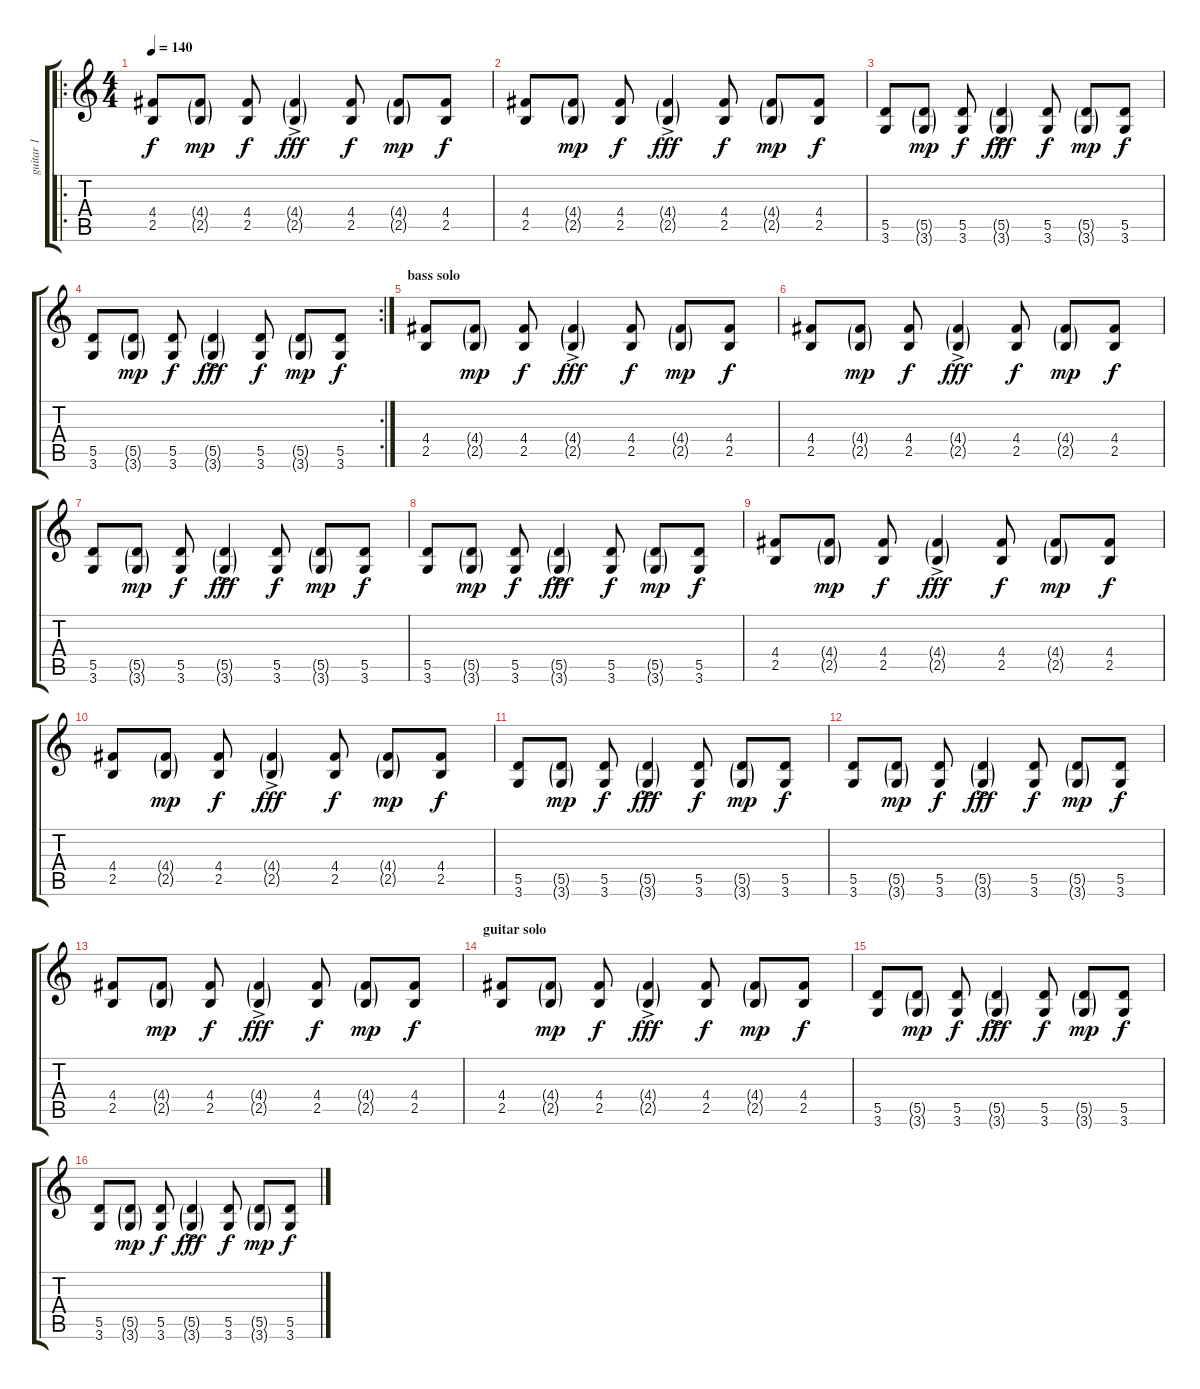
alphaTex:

\track ("guitar 1" "guitar 1") {instrument electricguitarmuted}
\staff {score tabs}
\tuning (E4 B3 G3 D3 A2 E2) {hide}
\ro
\ts (4 4)
\tempo 140
\clef g2
\ks c
(4.4 2.5).8{dy f} (4.4{g} 2.5{g}).8{dy mp} (4.4 2.5).8{dy f} (4.4{g} 2.5{g ac}).4{dy fff} (4.4 2.5).8{dy f} (4.4{g} 2.5{g}).8{dy mp} (4.4 2.5).8{dy f} |
(4.4 2.5).8 (4.4{g} 2.5{g}).8{dy mp} (4.4 2.5).8{dy f} (4.4{g} 2.5{g ac}).4{dy fff} (4.4 2.5).8{dy f} (4.4{g} 2.5{g}).8{dy mp} (4.4 2.5).8{dy f} |
(5.5 3.6).8 (5.5{g} 3.6{g}).8{dy mp} (5.5 3.6).8{dy f} (5.5{g} 3.6{g ac}).4{dy fff} (5.5 3.6).8{dy f} (5.5{g} 3.6{g}).8{dy mp} (5.5 3.6).8{dy f} |
\rc 2
(5.5 3.6).8 (5.5{g} 3.6{g}).8{dy mp} (5.5 3.6).8{dy f} (5.5{g} 3.6{g ac}).4{dy fff} (5.5 3.6).8{dy f} (5.5{g} 3.6{g}).8{dy mp} (5.5 3.6).8{dy f} |
\section ("" "bass solo")
(4.4 2.5).8 (4.4{g} 2.5{g}).8{dy mp} (4.4 2.5).8{dy f} (4.4{g} 2.5{g ac}).4{dy fff} (4.4 2.5).8{dy f} (4.4{g} 2.5{g}).8{dy mp} (4.4 2.5).8{dy f} |
(4.4 2.5).8 (4.4{g} 2.5{g}).8{dy mp} (4.4 2.5).8{dy f} (4.4{g} 2.5{g ac}).4{dy fff} (4.4 2.5).8{dy f} (4.4{g} 2.5{g}).8{dy mp} (4.4 2.5).8{dy f} |
(5.5 3.6).8 (5.5{g} 3.6{g}).8{dy mp} (5.5 3.6).8{dy f} (5.5{g} 3.6{g ac}).4{dy fff} (5.5 3.6).8{dy f} (5.5{g} 3.6{g}).8{dy mp} (5.5 3.6).8{dy f} |
(5.5 3.6).8 (5.5{g} 3.6{g}).8{dy mp} (5.5 3.6).8{dy f} (5.5{g} 3.6{g ac}).4{dy fff} (5.5 3.6).8{dy f} (5.5{g} 3.6{g}).8{dy mp} (5.5 3.6).8{dy f} |
(4.4 2.5).8 (4.4{g} 2.5{g}).8{dy mp} (4.4 2.5).8{dy f} (4.4{g} 2.5{g ac}).4{dy fff} (4.4 2.5).8{dy f} (4.4{g} 2.5{g}).8{dy mp} (4.4 2.5).8{dy f} |
(4.4 2.5).8 (4.4{g} 2.5{g}).8{dy mp} (4.4 2.5).8{dy f} (4.4{g} 2.5{g ac}).4{dy fff} (4.4 2.5).8{dy f} (4.4{g} 2.5{g}).8{dy mp} (4.4 2.5).8{dy f} |
(5.5 3.6).8 (5.5{g} 3.6{g}).8{dy mp} (5.5 3.6).8{dy f} (5.5{g} 3.6{g ac}).4{dy fff} (5.5 3.6).8{dy f} (5.5{g} 3.6{g}).8{dy mp} (5.5 3.6).8{dy f} |
(5.5 3.6).8 (5.5{g} 3.6{g}).8{dy mp} (5.5 3.6).8{dy f} (5.5{g} 3.6{g ac}).4{dy fff} (5.5 3.6).8{dy f} (5.5{g} 3.6{g}).8{dy mp} (5.5 3.6).8{dy f} |
(4.4 2.5).8 (4.4{g} 2.5{g}).8{dy mp} (4.4 2.5).8{dy f} (4.4{g} 2.5{g ac}).4{dy fff} (4.4 2.5).8{dy f} (4.4{g} 2.5{g}).8{dy mp} (4.4 2.5).8{dy f} |
\section ("" "guitar solo")
(4.4 2.5).8 (4.4{g} 2.5{g}).8{dy mp} (4.4 2.5).8{dy f} (4.4{g} 2.5{g ac}).4{dy fff} (4.4 2.5).8{dy f} (4.4{g} 2.5{g}).8{dy mp} (4.4 2.5).8{dy f} |
(5.5 3.6).8 (5.5{g} 3.6{g}).8{dy mp} (5.5 3.6).8{dy f} (5.5{g} 3.6{g ac}).4{dy fff} (5.5 3.6).8{dy f} (5.5{g} 3.6{g}).8{dy mp} (5.5 3.6).8{dy f} |
(5.5 3.6).8 (5.5{g} 3.6{g}).8{dy mp} (5.5 3.6).8{dy f} (5.5{g} 3.6{g ac}).4{dy fff} (5.5 3.6).8{dy f} (5.5{g} 3.6{g}).8{dy mp} (5.5 3.6).8{dy f}
